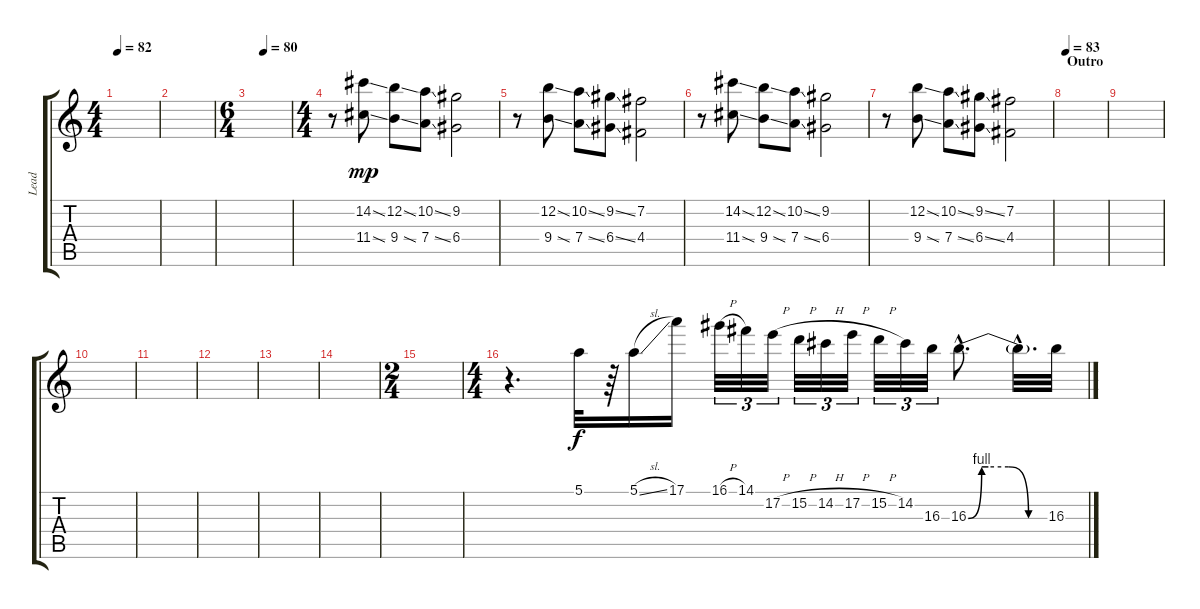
\track ("Lead" "Lead") {instrument overdrivenguitar}
\staff {score tabs}
\tuning (E4 B3 G3 D3 A2 E2) {hide}
\ts (4 4)
\tempo 82
\clef g2
\ks c
|
|
\ts (6 4)
\tempo (80 0.3333333333333333)
|
\ts (4 4)
\section ("" "")
r.8{volume 13} (14.2{ss} 11.4{ss}).8{dy mp} (12.2{ss} 9.4{ss}).8 (10.2{ss} 7.4{ss}).8 (9.2 6.4).2 |
r.8 (12.2{ss} 9.4{ss}).8 (10.2{ss} 7.4{ss}).8 (9.2{ss} 6.4{ss}).8 (7.2 4.4).2 |
r.8 (14.2{ss} 11.4{ss}).8 (12.2{ss} 9.4{ss}).8 (10.2{ss} 7.4{ss}).8 (9.2 6.4).2 |
r.8 (12.2{ss} 9.4{ss}).8 (10.2{ss} 7.4{ss}).8 (9.2{ss} 6.4{ss}).8 (7.2 4.4).2 |
\section ("" "Outro")
\tempo 83
|
|
|
|
\section ("" "")
|
|
|
\ts (2 4)
|
\ts (4 4)
r.4{d} 5.1.32{dy f volume 14} r.64 5.1{sl}.16 17.1.16 16.1{h}.32{tu (3 2)} 14.1.32{tu (3 2)} 17.2{h}.32{tu (3 2)} 15.2{h}.32{tu (3 2)} 14.2{h}.32{tu (3 2)} 17.2{h}.32{tu (3 2)} 15.2{h}.32{tu (3 2)} 14.2.32{tu (3 2)} 16.3.32{tu (3 2)} 16.3{be (custom 0 0 10 4 15 4 30 4 45 0 60 0) hac}.8{d} 16.3{hac t}.32{d} 16.3.32
